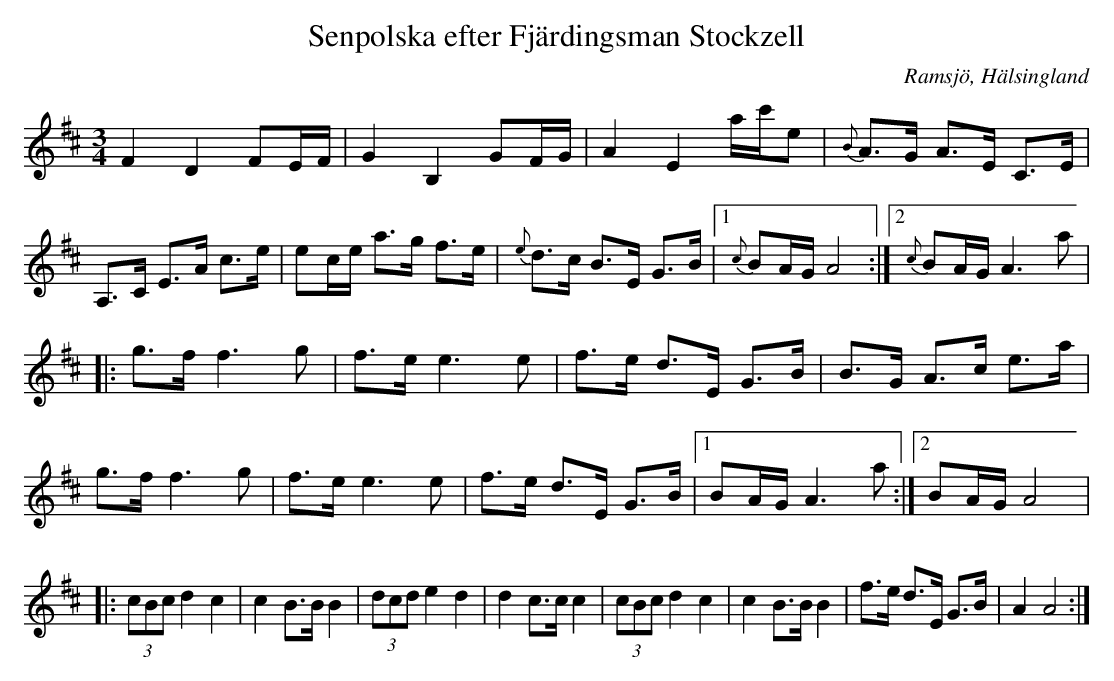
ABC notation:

X:1
T: Senpolska efter Fjärdingsman Stockzell
O: Ramsjö, Hälsingland
M:3/4
L:1/8
K:D
F2 D2 FE/F/|G2 B,2 GF/G/|A2 E2 a/c'/e|{B}A>G A>E C>E|A,>C E>A c>e|ec/e/ a>g f>e| {e}d>c B>E G>B |1 {c}BA/G/ A4:|2{c}BA/G/ A2>a2|
|:g>f f2>g2|f>e e2>e2|f>e d>E G>B|B>G A>c e>a|g>f f2>g2|f>e e2>e2|f>e d>E G>B|1 BA/G/ A2>a2:|2 BA/G/ A4|
|:(3cBc d2 c2|c2 B>B B2|(3dcd e2 d2|d2 c>c c2|(3cBc d2 c2|c2 B>B B2|f>e d>E G>B|A2 A4:|
